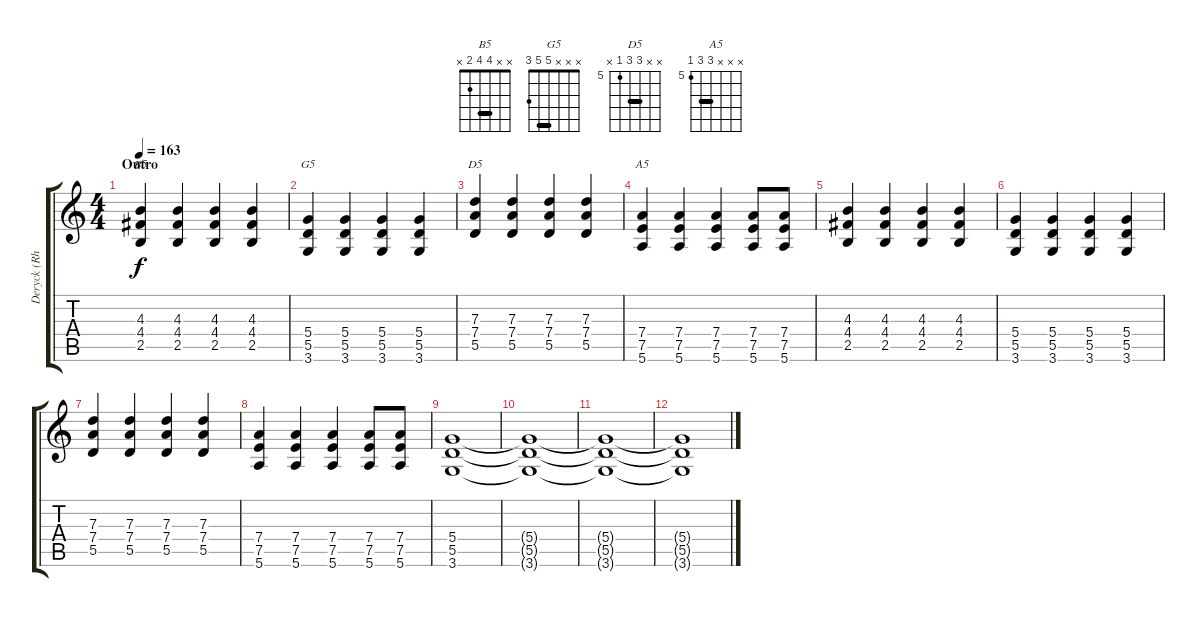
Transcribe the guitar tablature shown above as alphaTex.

\track ("Deryck (Rhythm Gtr)" "Deryck (Rh") {instrument distortionguitar}
\staff {score tabs}
\tuning (E4 B3 G3 D3 A2 E2) {hide}
\chord ("B5" x x 4 4 2 x) {barre 4}
\chord ("G5" x x x 5 5 3) {barre 5}
\chord ("D5" x x 7 7 5 x) {firstfret 5 barre 7}
\chord ("A5" x x x 7 7 5) {firstfret 5 barre 7}
\ts (4 4)
\section ("" "Outro")
\tempo 163
\clef g2
\ks c
(4.3 4.4 2.5).4{ch "B5" dy f} (4.3 4.4 2.5).4 (4.3 4.4 2.5).4 (4.3 4.4 2.5).4 |
(5.4 5.5 3.6).4{ch "G5"} (5.4 5.5 3.6).4 (5.4 5.5 3.6).4 (5.4 5.5 3.6).4 |
(7.3 7.4 5.5).4{ch "D5"} (7.3 7.4 5.5).4 (7.3 7.4 5.5).4 (7.3 7.4 5.5).4 |
(7.4 7.5 5.6).4{ch "A5"} (7.4 7.5 5.6).4 (7.4 7.5 5.6).4 (7.4 7.5 5.6).8 (7.4 7.5 5.6).8 |
(4.3 4.4 2.5).4 (4.3 4.4 2.5).4 (4.3 4.4 2.5).4 (4.3 4.4 2.5).4 |
(5.4 5.5 3.6).4 (5.4 5.5 3.6).4 (5.4 5.5 3.6).4 (5.4 5.5 3.6).4 |
(7.3 7.4 5.5).4 (7.3 7.4 5.5).4 (7.3 7.4 5.5).4 (7.3 7.4 5.5).4 |
(7.4 7.5 5.6).4 (7.4 7.5 5.6).4 (7.4 7.5 5.6).4 (7.4 7.5 5.6).8 (7.4 7.5 5.6).8 |
(5.4 5.5 3.6).1 |
(5.4{t} 5.5{t} 3.6{t}).1 |
(5.4{t} 5.5{t} 3.6{t}).1 |
(5.4{t} 5.5{t} 3.6{t}).1
